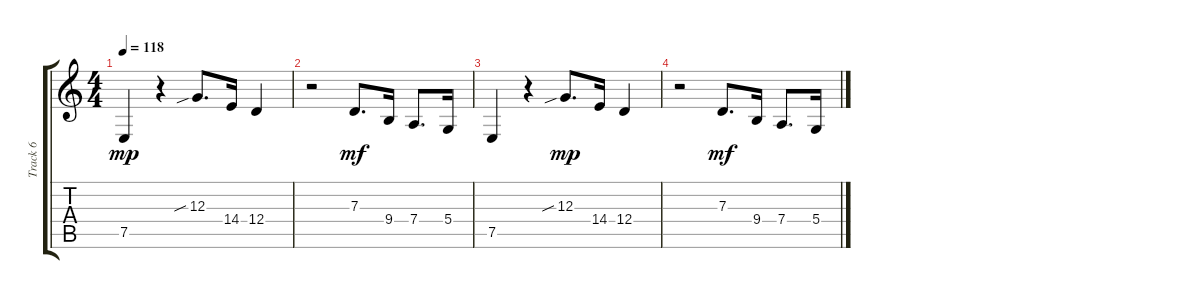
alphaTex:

\track ("Track 6" "Track 6") {instrument voiceoohs}
\staff {score tabs}
\tuning (E4 B3 G3 D3 A2 E2) {hide}
\ts (4 4)
\tempo 118
\clef g2
\ks c
7.5.4{dy mp} r.4 12.3{sib}.8{d} 14.4.16 12.4.4 |
r.2 7.3.8{d dy mf} 9.4.16 7.4.8{d} 5.4.16 |
7.5.4 r.4 12.3{sib}.8{d dy mp} 14.4.16 12.4.4 |
r.2 7.3.8{d dy mf} 9.4.16 7.4.8{d} 5.4.16
